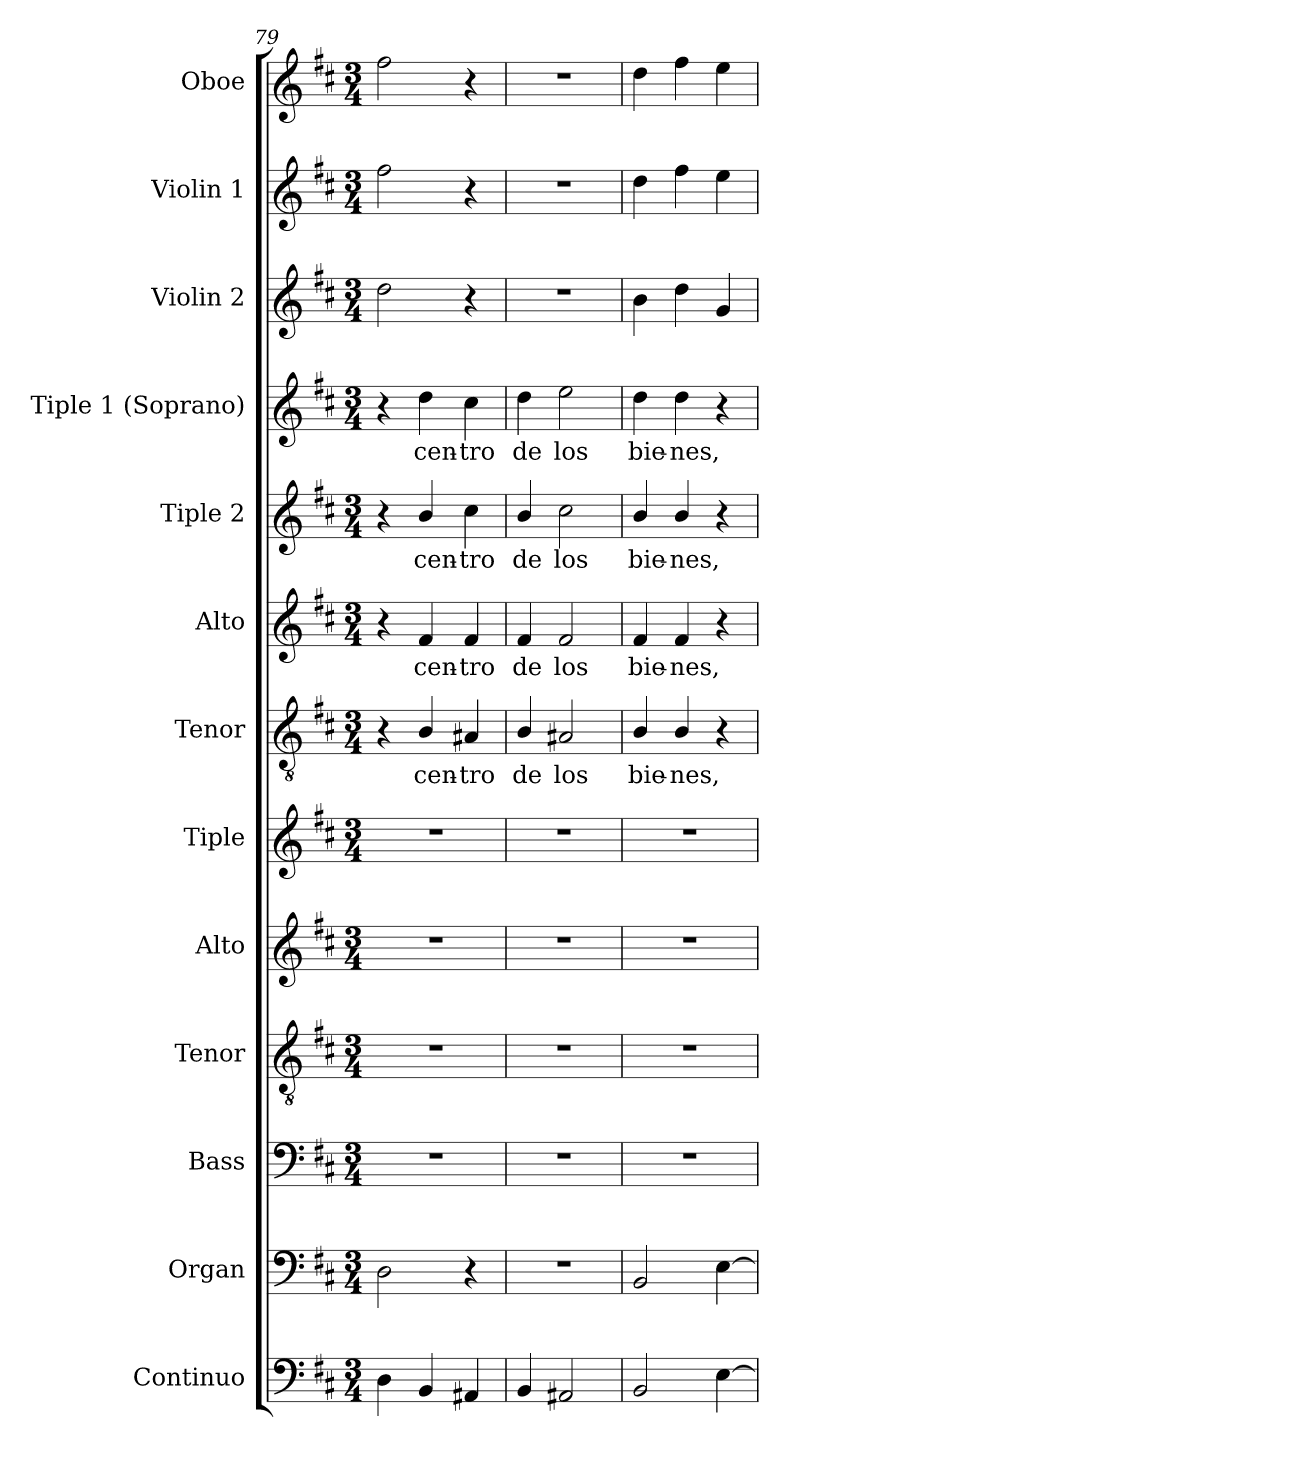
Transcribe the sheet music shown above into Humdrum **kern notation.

**kern	**kern	**kern	**kern	**kern	**kern	**kern	**text	**kern	**text	**kern	**text	**kern	**text	**kern	**kern	**kern
*part13	*part12	*part11	*part10	*part9	*part8	*part7	*part7	*part6	*part6	*part5	*part5	*part4	*part4	*part3	*part2	*part1
*staff13	*staff12	*staff11	*staff10	*staff9	*staff8	*staff7	*staff7	*staff6	*staff6	*staff5	*staff5	*staff4	*staff4	*staff3	*staff2	*staff1
*I"Continuo	*I"Organ	*I"Bass	*I"Tenor	*I"Alto	*I"Tiple	*I"Tenor	*	*I"Alto	*	*I"Tiple 2	*	*I"Tiple 1 (Soprano)	*	*I"Violin 2	*I"Violin 1	*I"Oboe
*I'Cont.	*I'Org.	*I'B.	*I'T.	*I'A.	*	*I'T.	*	*I'A.	*	*	*	*I'S1.	*	*I'Vln. 2	*I'Vln. 1	*I'Ob.
*clefF4	*clefF4	*clefF4	*clefGv2	*clefG2	*clefG2	*clefGv2	*	*clefG2	*	*clefG2	*	*clefG2	*	*clefG2	*clefG2	*clefG2
*	*	*	*ITrd7c12	*	*	*ITrd7c12	*	*	*	*	*	*	*	*	*	*
*k[f#c#]	*k[f#c#]	*k[f#c#]	*k[f#c#]	*k[f#c#]	*k[f#c#]	*k[f#c#]	*	*k[f#c#]	*	*k[f#c#]	*	*k[f#c#]	*	*k[f#c#]	*k[f#c#]	*k[f#c#]
*D:	*D:	*D:	*D:	*D:	*D:	*D:	*	*D:	*	*D:	*	*D:	*	*D:	*D:	*D:
*M3/4	*M3/4	*M3/4	*M3/4	*M3/4	*M3/4	*M3/4	*	*M3/4	*	*M3/4	*	*M3/4	*	*M3/4	*M3/4	*M3/4
=79	=79	=79	=79	=79	=79	=79	=79	=79	=79	=79	=79	=79	=79	=79	=79	=79
!	!	!LO:N:vis=1	!LO:N:vis=1	!LO:N:vis=1	!LO:N:vis=1	!	!	!	!	!	!	!	!	!	!	!
4Di\	2Di\	2.r	2.r	2.r	2.r	4r	.	4r	.	4r	.	4r	.	2ddi\	2ff#i\	2ff#i\
!	!	!	!	!	!	!	!LO:LY:b:color=#000000	!	!	!	!	!	!	!	!	!
!	!	!	!	!	!	!	!	!	!LO:LY:b:color=#000000	!	!	!	!	!	!	!
!	!	!	!	!	!	!	!	!	!	!	!LO:LY:b:color=#000000	!	!	!	!	!
!	!	!	!	!	!	!	!	!	!	!	!	!	!LO:LY:b:color=#000000	!	!	!
4BBi/	.	.	.	.	.	4BBi/	cen-	4f#i/	cen-	4bi/	cen-	4ddi\	cen-	.	.	.
!	!	!	!	!	!	!	!LO:LY:b:color=#000000	!	!	!	!	!	!	!	!	!
!	!	!	!	!	!	!	!	!	!LO:LY:b:color=#000000	!	!	!	!	!	!	!
!	!	!	!	!	!	!	!	!	!	!	!LO:LY:b:color=#000000	!	!	!	!	!
!	!	!	!	!	!	!	!	!	!	!	!	!	!LO:LY:b:color=#000000	!	!	!
4AA#Xi/	4r	.	.	.	.	4AA#Xi/	-tro	4f#i/	-tro	4cc#i\	-tro	4cc#i\	-tro	4r	4r	4r
=80	=80	=80	=80	=80	=80	=80	=80	=80	=80	=80	=80	=80	=80	=80	=80	=80
!	!LO:N:vis=1	!LO:N:vis=1	!LO:N:vis=1	!LO:N:vis=1	!LO:N:vis=1	!	!	!	!	!	!	!	!	!	!	!
!	!	!	!	!	!	!	!LO:LY:b:color=#000000	!	!	!	!	!	!	!	!	!
!	!	!	!	!	!	!	!	!	!LO:LY:b:color=#000000	!	!	!	!	!	!	!
!	!	!	!	!	!	!	!	!	!	!	!LO:LY:b:color=#000000	!	!	!	!	!
!	!	!	!	!	!	!	!	!	!	!	!	!	!LO:LY:b:color=#000000	!LO:N:vis=1	!LO:N:vis=1	!LO:N:vis=1
4BBi/	2.r	2.r	2.r	2.r	2.r	4BBi/	de	4f#i/	de	4bi/	de	4ddi\	de	2.r	2.r	2.r
!	!	!	!	!	!	!	!LO:LY:b:color=#000000	!	!	!	!	!	!	!	!	!
!	!	!	!	!	!	!	!	!	!LO:LY:b:color=#000000	!	!	!	!	!	!	!
!	!	!	!	!	!	!	!	!	!	!	!LO:LY:b:color=#000000	!	!	!	!	!
!	!	!	!	!	!	!	!	!	!	!	!	!	!LO:LY:b:color=#000000	!	!	!
2AA#Xi/	.	.	.	.	.	2AA#Xi/	los	2f#i/	los	2cc#i\	los	2eei\	los	.	.	.
=81	=81	=81	=81	=81	=81	=81	=81	=81	=81	=81	=81	=81	=81	=81	=81	=81
!	!	!LO:N:vis=1	!LO:N:vis=1	!LO:N:vis=1	!LO:N:vis=1	!	!	!	!	!	!	!	!	!	!	!
!	!	!	!	!	!	!	!LO:LY:b:color=#000000	!	!	!	!	!	!	!	!	!
!	!	!	!	!	!	!	!	!	!LO:LY:b:color=#000000	!	!	!	!	!	!	!
!	!	!	!	!	!	!	!	!	!	!	!LO:LY:b:color=#000000	!	!	!	!	!
!	!	!	!	!	!	!	!	!	!	!	!	!	!LO:LY:b:color=#000000	!	!	!
2BBi/	2BBi/	2.r	2.r	2.r	2.r	4BBi/	bie-	4f#i/	bie-	4bi/	bie-	4ddi\	bie-	4bi\	4ddi\	4ddi\
!	!	!	!	!	!	!	!LO:LY:b:color=#000000	!	!	!	!	!	!	!	!	!
!	!	!	!	!	!	!	!	!	!LO:LY:b:color=#000000	!	!	!	!	!	!	!
!	!	!	!	!	!	!	!	!	!	!	!LO:LY:b:color=#000000	!	!	!	!	!
!	!	!	!	!	!	!	!	!	!	!	!	!	!LO:LY:b:color=#000000	!	!	!
.	.	.	.	.	.	4BBi/	-nes,	4f#i/	-nes,	4bi/	-nes,	4ddi\	-nes,	4ddi\	4ff#i\	4ff#i\
[4Ei\	[4Ei\	.	.	.	.	4r	.	4r	.	4r	.	4r	.	4gi/	4eei\	4eei\
=	=	=	=	=	=	=	=	=	=	=	=	=	=	=	=	=
*-	*-	*-	*-	*-	*-	*-	*-	*-	*-	*-	*-	*-	*-	*-	*-	*-
